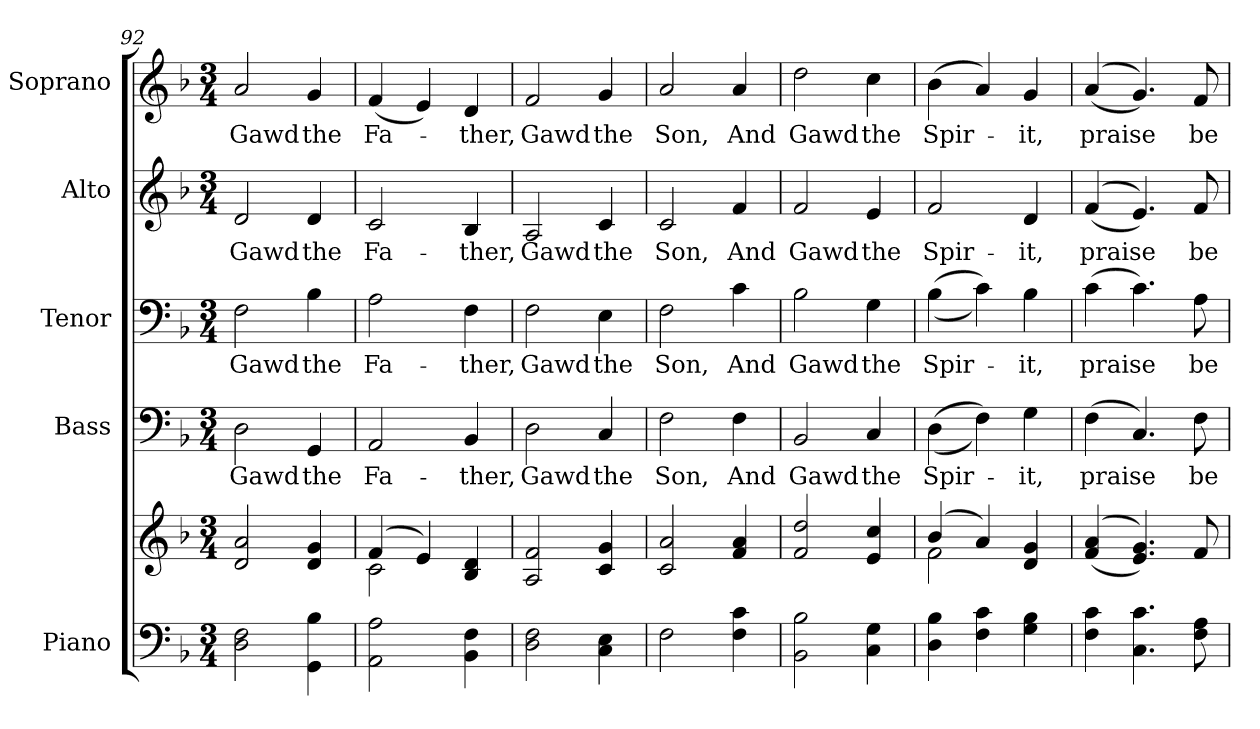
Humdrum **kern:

**kern	**kern	**kern	**text	**kern	**text	**kern	**text	**kern	**text
*part5	*part5	*part4	*part4	*part3	*part3	*part2	*part2	*part1	*part1
*staff6	*staff5	*staff4	*staff4	*staff3	*staff3	*staff2	*staff2	*staff1	*staff1
*I"Piano	*	*I"Bass	*	*I"Tenor	*	*I"Alto	*	*I"Soprano	*
*I'Pno.	*	*I'B.	*	*I'T.	*	*I'A.	*	*I'S.	*
*clefF4	*clefG2	*clefF4	*	*clefF4	*	*clefG2	*	*clefG2	*
*k[b-]	*k[b-]	*k[b-]	*	*k[b-]	*	*k[b-]	*	*k[b-]	*
*F:	*F:	*F:	*	*F:	*	*F:	*	*F:	*
*M3/4	*M3/4	*M3/4	*	*M3/4	*	*M3/4	*	*M3/4	*
=92	=92	=92	=92	=92	=92	=92	=92	=92	=92
!	!	!	!LO:LY:b:color=#000000	!	!	!	!	!	!
!	!	!	!	!	!LO:LY:b:color=#000000	!	!	!	!
!	!	!	!	!	!	!	!LO:LY:b:color=#000000	!	!
!	!	!	!	!	!	!	!	!	!LO:LY:b:color=#000000
2Di\ 2Fi	2di/ 2ai	2Di\	Gawd	2Fi\	Gawd	2di/	Gawd	2ai/	Gawd
!	!	!	!LO:LY:b:color=#000000	!	!	!	!	!	!
!	!	!	!	!	!LO:LY:b:color=#000000	!	!	!	!
!	!	!	!	!	!	!	!LO:LY:b:color=#000000	!	!
!	!	!	!	!	!	!	!	!	!LO:LY:b:color=#000000
4GGi\ 4B-i	4di/ 4gi	4GGi/	the	4B-i\	the	4di/	the	4gi/	the
!!LO:PB:g=z
=93	=93	=93	=93	=93	=93	=93	=93	=93	=93
*	*^	*	*	*	*	*	*	*	*
!	!	!	!	!LO:LY:b:color=#000000	!	!	!	!	!	!
!	!	!	!	!	!	!LO:LY:b:color=#000000	!	!	!	!
!	!	!	!	!	!	!	!	!LO:LY:b:color=#000000	!	!
!	!	!	!	!	!	!	!	!	!	!LO:LY:b:color=#000000
2AAi\ 2Ai	(4fi/	2ci\	2AAi/	Fa-	2Ai\	Fa-	2ci/	Fa-	(4fi/	Fa-
.	4ei/)	.	.	.	.	.	.	.	4ei/)	.
!	!	!	!	!LO:LY:b:color=#000000	!	!	!	!	!	!
!	!	!	!	!	!	!LO:LY:b:color=#000000	!	!	!	!
!	!	!	!	!	!	!	!	!LO:LY:b:color=#000000	!	!
!	!	!	!	!	!	!	!	!	!	!LO:LY:b:color=#000000
4BB-i\ 4Fi	4B-i/ 4di	4ryy	4BB-i/	-ther,	4Fi\	-ther,	4B-i/	-ther,	4di/	-ther,
*	*v	*v	*	*	*	*	*	*	*	*
=94	=94	=94	=94	=94	=94	=94	=94	=94	=94
*	*^	*	*	*	*	*	*	*	*
!	!	!	!	!LO:LY:b:color=#000000	!	!	!	!	!	!
*	*v	*v	*	*	*	*	*	*	*	*
*	*^	*	*	*	*	*	*	*	*
!	!	!	!	!	!	!LO:LY:b:color=#000000	!	!	!	!
*	*v	*v	*	*	*	*	*	*	*	*
*	*^	*	*	*	*	*	*	*	*
!	!	!	!	!	!	!	!	!LO:LY:b:color=#000000	!	!
*	*v	*v	*	*	*	*	*	*	*	*
*	*^	*	*	*	*	*	*	*	*
!	!	!	!	!	!	!	!	!	!	!LO:LY:b:color=#000000
*	*v	*v	*	*	*	*	*	*	*	*
2Di\ 2Fi	2Ai/ 2fi	2Di\	Gawd	2Fi\	Gawd	2Ai/	Gawd	2fi/	Gawd
!	!	!	!LO:LY:b:color=#000000	!	!	!	!	!	!
!	!	!	!	!	!LO:LY:b:color=#000000	!	!	!	!
!	!	!	!	!	!	!	!LO:LY:b:color=#000000	!	!
!	!	!	!	!	!	!	!	!	!LO:LY:b:color=#000000
4Ci\ 4Ei	4ci/ 4gi	4Ci/	the	4Ei\	the	4ci/	the	4gi/	the
=95	=95	=95	=95	=95	=95	=95	=95	=95	=95
!	!	!	!LO:LY:b:color=#000000	!	!	!	!	!	!
!	!	!	!	!	!LO:LY:b:color=#000000	!	!	!	!
!	!	!	!	!	!	!	!LO:LY:b:color=#000000	!	!
!	!	!	!	!	!	!	!	!	!LO:LY:b:color=#000000
2Fi\	2ci/ 2ai	2Fi\	Son,	2Fi\	Son,	2ci/	Son,	2ai/	Son,
!	!	!	!LO:LY:b:color=#000000	!	!	!	!	!	!
!	!	!	!	!	!LO:LY:b:color=#000000	!	!	!	!
!	!	!	!	!	!	!	!LO:LY:b:color=#000000	!	!
!	!	!	!	!	!	!	!	!	!LO:LY:b:color=#000000
4Fi\ 4ci	4fi/ 4ai	4Fi\	And	4ci\	And	4fi/	And	4ai/	And
!!LO:PB:g=z
=96	=96	=96	=96	=96	=96	=96	=96	=96	=96
!	!	!	!LO:LY:b:color=#000000	!	!	!	!	!	!
!	!	!	!	!	!LO:LY:b:color=#000000	!	!	!	!
!	!	!	!	!	!	!	!LO:LY:b:color=#000000	!	!
!	!	!	!	!	!	!	!	!	!LO:LY:b:color=#000000
2BB-i\ 2B-i	2fi/ 2ddi	2BB-i/	Gawd	2B-i\	Gawd	2fi/	Gawd	2ddi\	Gawd
!	!	!	!LO:LY:b:color=#000000	!	!	!	!	!	!
!	!	!	!	!	!LO:LY:b:color=#000000	!	!	!	!
!	!	!	!	!	!	!	!LO:LY:b:color=#000000	!	!
!	!	!	!	!	!	!	!	!	!LO:LY:b:color=#000000
4Ci\ 4Gi	4ei/ 4cci	4Ci/	the	4Gi\	the	4ei/	the	4cci\	the
=97	=97	=97	=97	=97	=97	=97	=97	=97	=97
*	*^	*	*	*	*	*	*	*	*
!	!	!	!	!LO:LY:b:color=#000000	!	!	!	!	!	!
!	!	!	!	!	!	!LO:LY:b:color=#000000	!	!	!	!
!	!	!	!	!	!	!	!	!LO:LY:b:color=#000000	!	!
!	!	!	!	!	!	!	!	!	!	!LO:LY:b:color=#000000
4Di\ 4B-i	(4b-i/	2fi\	((4Di\	Spir-	((4B-i\	Spir-	2fi/	Spir-	(4b-i\	Spir-
4Fi\ 4ci	4ai/)	.	4Fi\))	.	4ci\))	.	.	.	4ai/)	.
!	!	!	!	!LO:LY:b:color=#000000	!	!	!	!	!	!
!	!	!	!	!	!	!LO:LY:b:color=#000000	!	!	!	!
!	!	!	!	!	!	!	!	!LO:LY:b:color=#000000	!	!
!	!	!	!	!	!	!	!	!	!	!LO:LY:b:color=#000000
4Gi\ 4B-i	4di/ 4gi	4ryy	4Gi\	-it,	4B-i\	-it,	4di/	-it,	4gi/	-it,
*	*v	*v	*	*	*	*	*	*	*	*
=98	=98	=98	=98	=98	=98	=98	=98	=98	=98
*	*^	*	*	*	*	*	*	*	*
!	!	!	!	!LO:LY:b:color=#000000	!	!	!	!	!	!
*	*v	*v	*	*	*	*	*	*	*	*
*	*^	*	*	*	*	*	*	*	*
!	!	!	!	!	!	!LO:LY:b:color=#000000	!	!	!	!
*	*v	*v	*	*	*	*	*	*	*	*
*	*^	*	*	*	*	*	*	*	*
!	!	!	!	!	!	!	!	!LO:LY:b:color=#000000	!	!
*	*v	*v	*	*	*	*	*	*	*	*
*	*^	*	*	*	*	*	*	*	*
!	!	!	!	!	!	!	!	!	!	!LO:LY:b:color=#000000
*	*v	*v	*	*	*	*	*	*	*	*
4Fi\ 4ci	((4fi/ 4ai	(4Fi\	praise	(4ci\	praise	((4fi/	praise	((4ai/	praise
4.Ci\ 4.ci	4.ei/ 4.gi))	4.Ci/)	.	4.ci\)	.	4.ei/))	.	4.gi/))	.
!	!	!	!LO:LY:b:color=#000000	!	!	!	!	!	!
!	!	!	!	!	!LO:LY:b:color=#000000	!	!	!	!
!	!	!	!	!	!	!	!LO:LY:b:color=#000000	!	!
!	!	!	!	!	!	!	!	!	!LO:LY:b:color=#000000
8Fi\ 8Ai	8fi/	8Fi\	be	8Ai\	be	8fi/	be	8fi/	be
=	=	=	=	=	=	=	=	=	=
*-	*-	*-	*-	*-	*-	*-	*-	*-	*-
